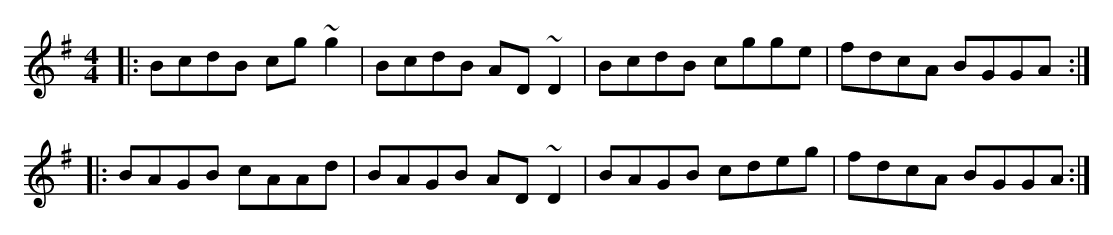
X:1
M:4/4
K:G
|:BcdB cg~g2|BcdB AD~D2|BcdB cgge|fdcA BGGA:|
|:BAGB cAAd|BAGB AD~D2|BAGB cdeg|fdcA BGGA:|
